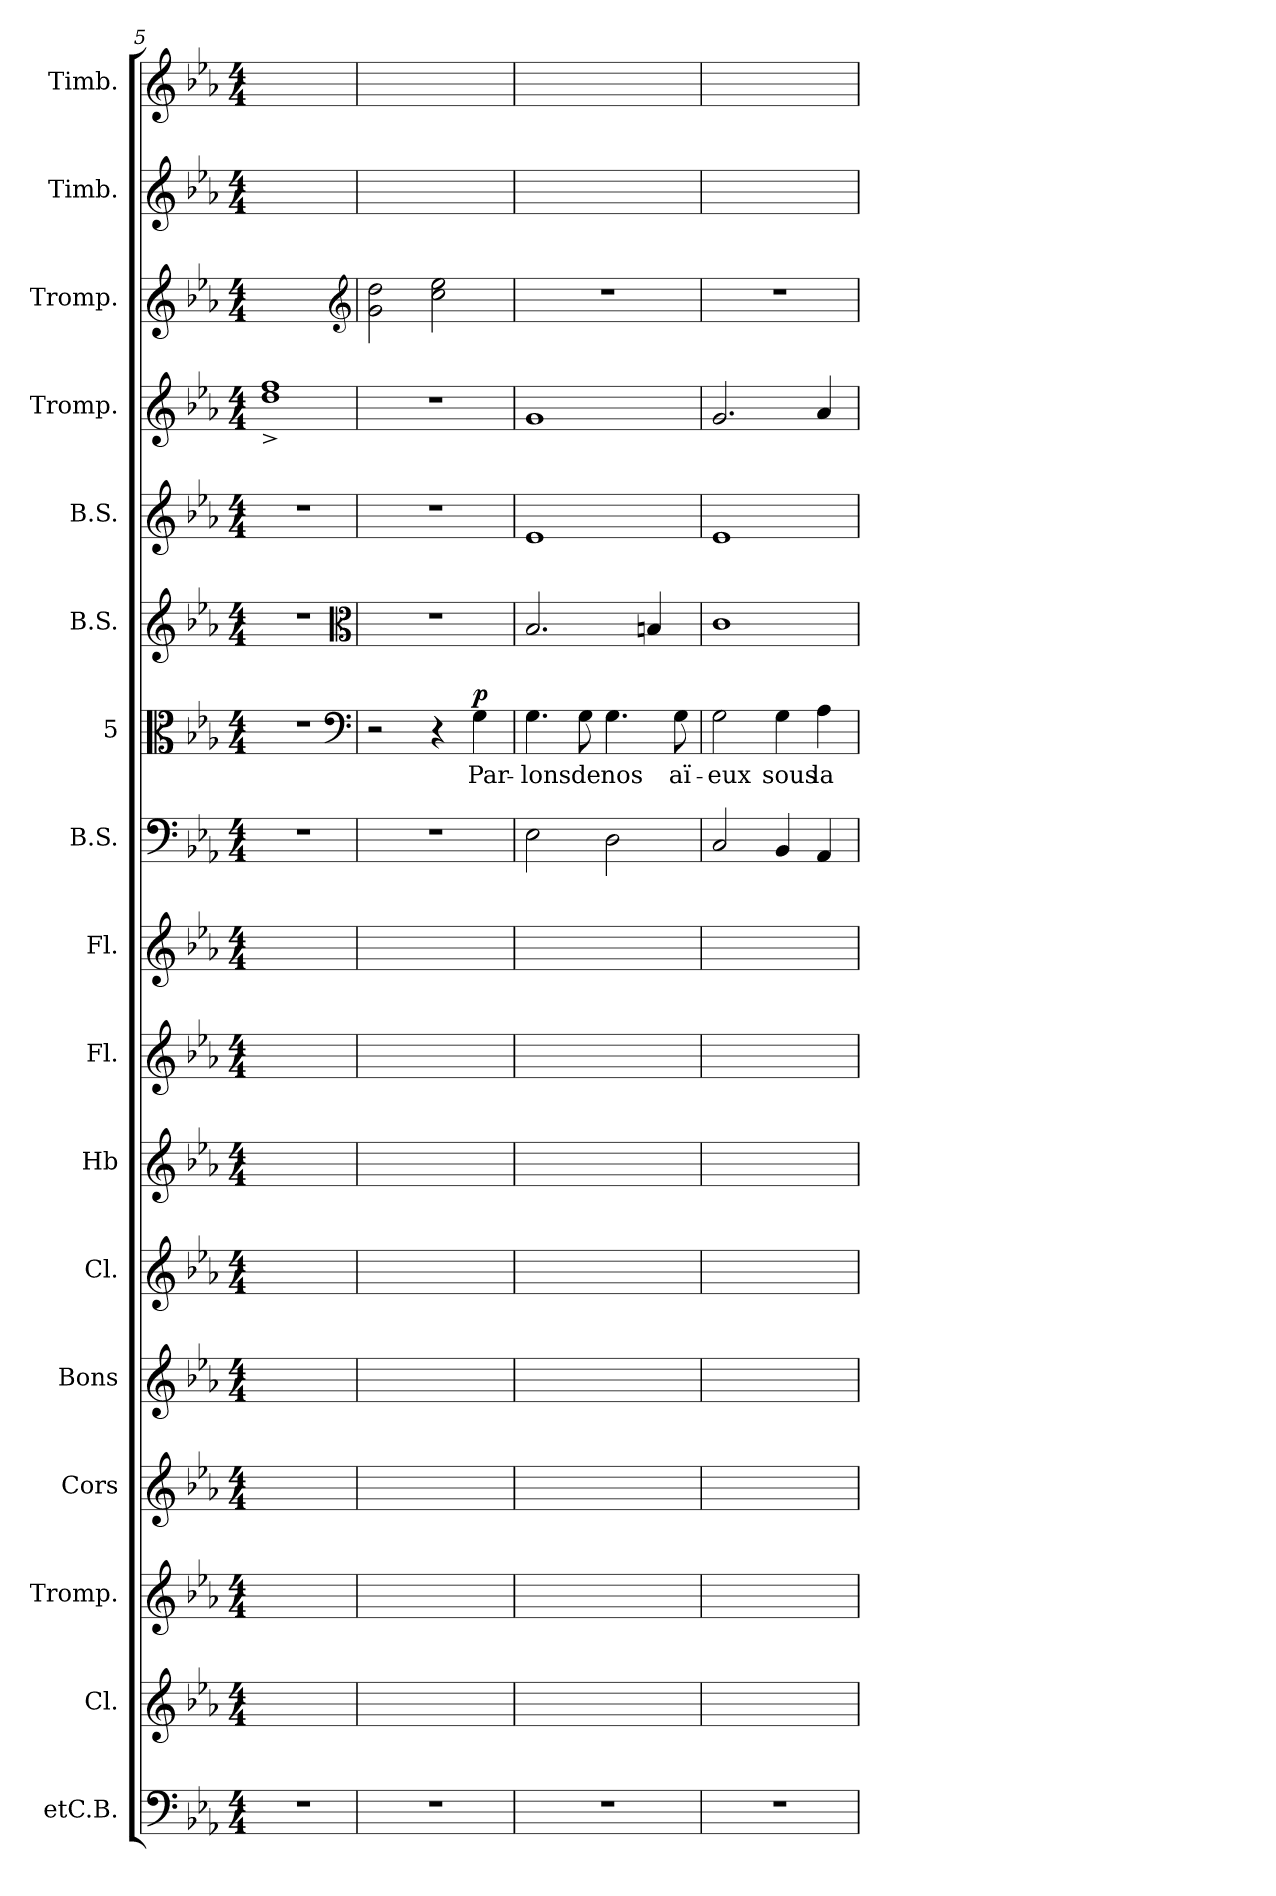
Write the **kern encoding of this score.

**kern	**kern	**kern	**kern	**kern	**kern	**kern	**kern	**kern	**kern	**kern	**text	**dynam	**kern	**kern	**kern	**kern	**kern	**kern
*part17	*part16	*part15	*part14	*part13	*part12	*part11	*part10	*part9	*part8	*part7	*part7	*part7	*part6	*part5	*part4	*part3	*part2	*part1
*staff17	*staff16	*staff15	*staff14	*staff13	*staff12	*staff11	*staff10	*staff9	*staff8	*staff7	*staff7	*staff7	*staff6	*staff5	*staff4	*staff3	*staff2	*staff1
*I"etC.B.	*I"Cl.	*I"Tromp.	*I"Cors	*I"Bons	*I"Сl.	*I"Hb	*I"Fl.	*I"Fl.	*I"B.S.	*I"5	*	*	*I"B.S.	*I"B.S.	*I"Tromp.	*I"Tromp.	*I"Timb.	*I"Timb.
*clefF4	*clefG2	*clefG2	*clefG2	*clefG2	*clefG2	*clefG2	*clefG2	*clefG2	*clefF4	*clefC3	*	*	*clefG2	*clefG2	*clefG2	*clefG2	*clefG2	*clefG2
*k[b-e-a-]	*k[b-e-a-]	*k[b-e-a-]	*k[b-e-a-]	*k[b-e-a-]	*k[b-e-a-]	*k[b-e-a-]	*k[b-e-a-]	*k[b-e-a-]	*k[b-e-a-]	*k[b-e-a-]	*	*	*k[b-e-a-]	*k[b-e-a-]	*k[b-e-a-]	*k[b-e-a-]	*k[b-e-a-]	*k[b-e-a-]
*M4/4	*M4/4	*M4/4	*M4/4	*M4/4	*M4/4	*M4/4	*M4/4	*M4/4	*M4/4	*M4/4	*	*	*M4/4	*M4/4	*M4/4	*M4/4	*M4/4	*M4/4
=5	=5	=5	=5	=5	=5	=5	=5	=5	=5	=5	=5	=5	=5	=5	=5	=5	=5	=5
1r	1ryy	1ryy	1ryy	1ryy	1ryy	1ryy	1ryy	1ryy	1r	1r	.	.	1r	1r	1ddi^>/ 1ffi^>/	1ryy	1ryy	1ryy
*	*	*	*	*	*	*	*	*	*	*clefF4	*	*	*clefC3	*	*	*clefG2	*	*
!!LO:LB:g=z
=6	=6	=6	=6	=6	=6	=6	=6	=6	=6	=6	=6	=6	=6	=6	=6	=6	=6	=6
1r	1ryy	1ryy	1ryy	1ryy	1ryy	1ryy	1ryy	1ryy	1r	2r	.	.	1r	1r	1r	2gi\ 2ddi\	1ryy	1ryy
.	.	.	.	.	.	.	.	.	.	4r	.	.	.	.	.	2cci\ 2ee-i\	.	.
!	!	!	!	!	!	!	!	!	!	!	!	!LO:DY:a	!	!	!	!	!	!
.	.	.	.	.	.	.	.	.	.	4Gi\	Par-	p	.	.	.	.	.	.
=7	=7	=7	=7	=7	=7	=7	=7	=7	=7	=7	=7	=7	=7	=7	=7	=7	=7	=7
1r	1ryy	1ryy	1ryy	1ryy	1ryy	1ryy	1ryy	1ryy	2E-i\	4.Gi\	lons	.	2.B-i/	1e-i/	1gi/	1r	1ryy	1ryy
.	.	.	.	.	.	.	.	.	.	8Gi\	de	.	.	.	.	.	.	.
.	.	.	.	.	.	.	.	.	2Di\	4.Gi\	nos	.	.	.	.	.	.	.
.	.	.	.	.	.	.	.	.	.	.	.	.	4Bni/	.	.	.	.	.
.	.	.	.	.	.	.	.	.	.	8Gi\	aï-	.	.	.	.	.	.	.
=8	=8	=8	=8	=8	=8	=8	=8	=8	=8	=8	=8	=8	=8	=8	=8	=8	=8	=8
1r	1ryy	1ryy	1ryy	1ryy	1ryy	1ryy	1ryy	1ryy	2Ci/	2Gi\	eux	.	1ci/	1e-i/	2.gi/	1r	1ryy	1ryy
.	.	.	.	.	.	.	.	.	4BB-i/	4Gi\	sous	.	.	.	.	.	.	.
.	.	.	.	.	.	.	.	.	4AA-i/	4A-i\	la	.	.	.	4a-i/	.	.	.
=	=	=	=	=	=	=	=	=	=	=	=	=	=	=	=	=	=	=
*-	*-	*-	*-	*-	*-	*-	*-	*-	*-	*-	*-	*-	*-	*-	*-	*-	*-	*-
